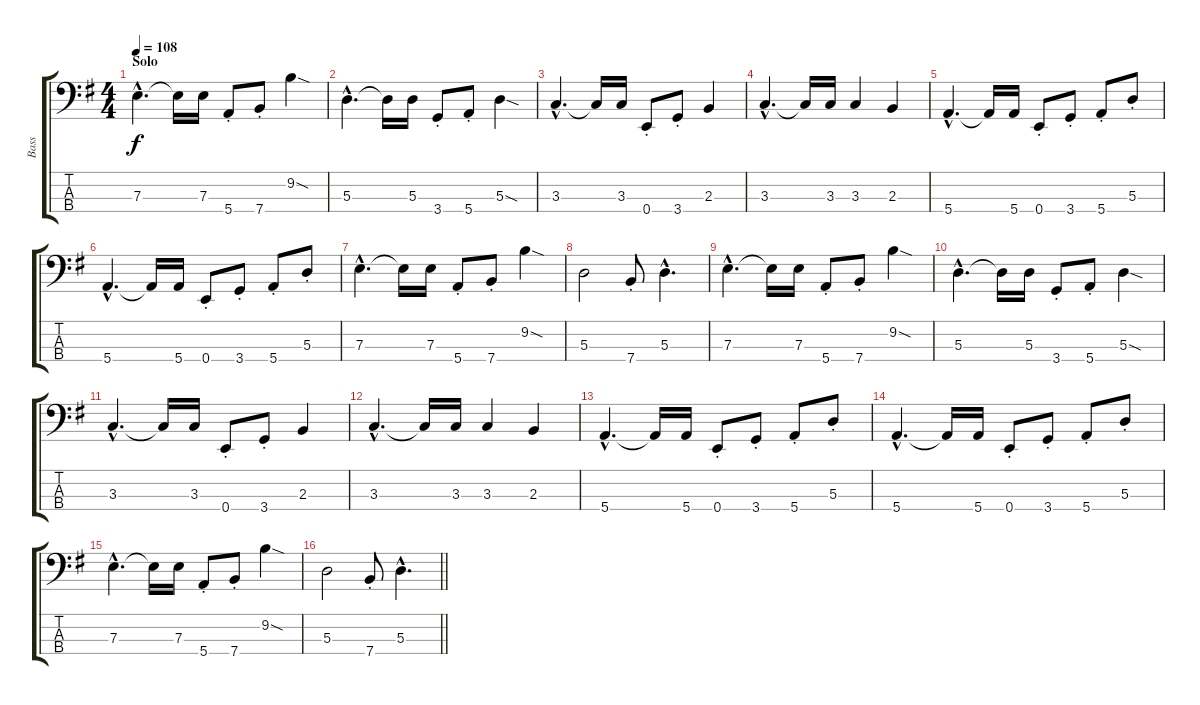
\track ("Bass" "Bass") {instrument electricbasspick}
\staff {score tabs}
\tuning (G2 D2 A1 E1) {hide}
\ts (4 4)
\section ("" "Solo")
\tempo 108
\clef f4
\ks g
7.3{hac}.4{d dy f} 7.3{t}.16 7.3.16 5.4{st}.8 7.4{st}.8 9.2{sod}.4 |
5.3{hac}.4{d} 5.3{t}.16 5.3.16 3.4{st}.8 5.4{st}.8 5.3{sod}.4 |
3.3{hac}.4{d} 3.3{t}.16 3.3.16 0.4{st}.8 3.4{st}.8 2.3.4 |
3.3{hac}.4{d} 3.3{t}.16 3.3.16 3.3.4 2.3.4 |
5.4{hac}.4{d} 5.4{t}.16 5.4.16 0.4{st}.8 3.4{st}.8 5.4{st}.8 5.3{st}.8 |
5.4{hac}.4{d} 5.4{t}.16 5.4.16 0.4{st}.8 3.4{st}.8 5.4{st}.8 5.3{st}.8 |
7.3{hac}.4{d} 7.3{t}.16 7.3.16 5.4{st}.8 7.4{st}.8 9.2{sod}.4 |
5.3.2 7.4{st}.8 5.3{hac}.4{d} |
7.3{hac}.4{d} 7.3{t}.16 7.3.16 5.4{st}.8 7.4{st}.8 9.2{sod}.4 |
5.3{hac}.4{d} 5.3{t}.16 5.3.16 3.4{st}.8 5.4{st}.8 5.3{sod}.4 |
3.3{hac}.4{d} 3.3{t}.16 3.3.16 0.4{st}.8 3.4{st}.8 2.3.4 |
3.3{hac}.4{d} 3.3{t}.16 3.3.16 3.3.4 2.3.4 |
5.4{hac}.4{d} 5.4{t}.16 5.4.16 0.4{st}.8 3.4{st}.8 5.4{st}.8 5.3{st}.8 |
5.4{hac}.4{d} 5.4{t}.16 5.4.16 0.4{st}.8 3.4{st}.8 5.4{st}.8 5.3{st}.8 |
7.3{hac}.4{d} 7.3{t}.16 7.3.16 5.4{st}.8 7.4{st}.8 9.2{sod}.4 |
\barLineRight lightlight
5.3.2 7.4{st}.8 5.3{hac}.4{d}
